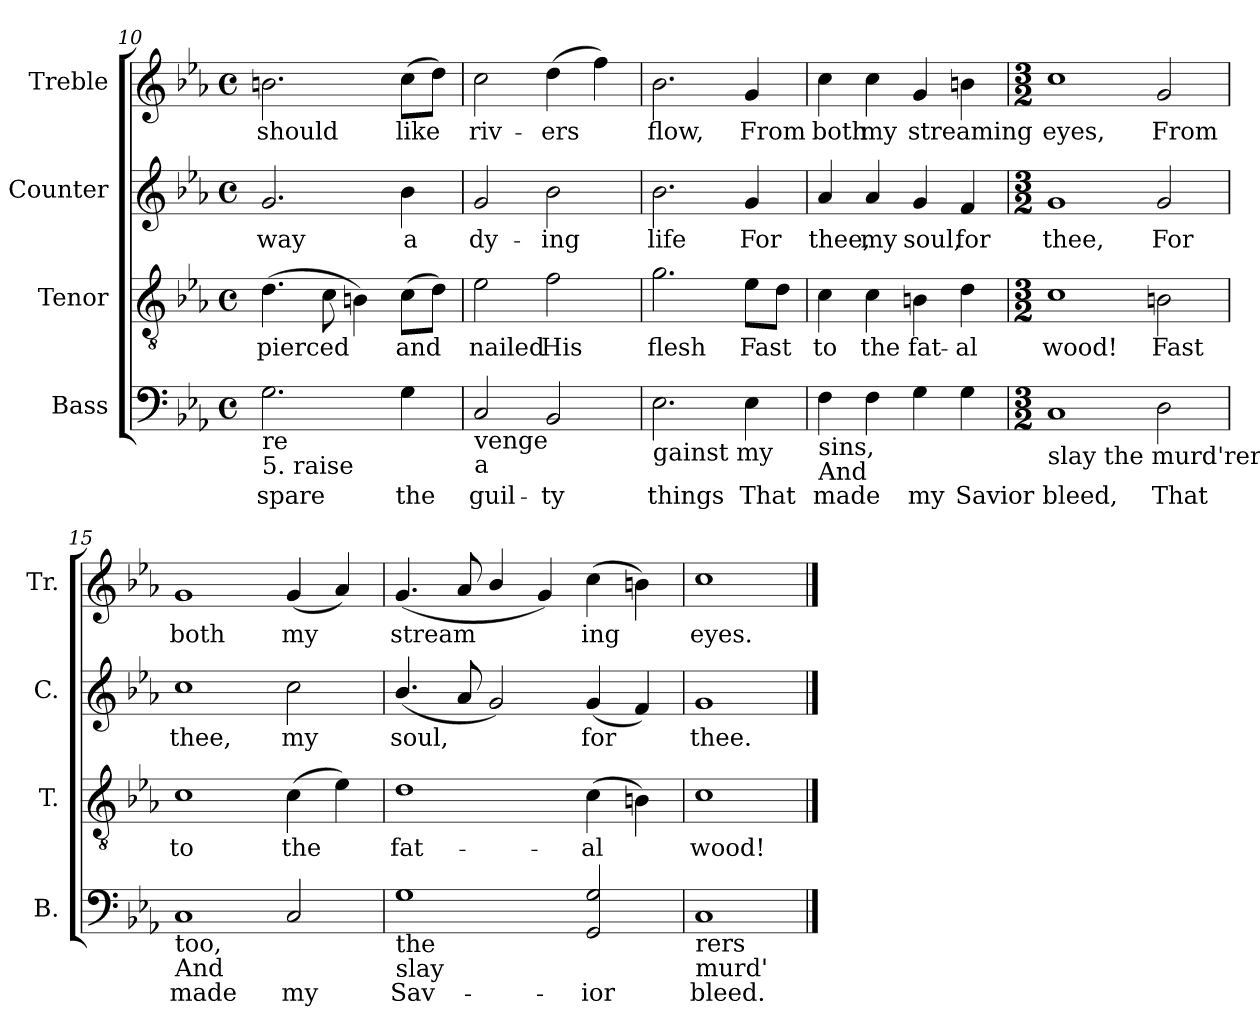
**kern	**text	**kern	**text	**kern	**text	**kern	**text
*part4	*part4	*part3	*part3	*part2	*part2	*part1	*part1
*staff4	*staff4	*staff3	*staff3	*staff2	*staff2	*staff1	*staff1
*I"Bass	*	*I"Tenor	*	*I"Counter	*	*I"Treble	*
*I'B.	*	*I'T.	*	*I'C.	*	*I'Tr.	*
*clefF4	*	*clefGv2	*	*clefG2	*	*clefG2	*
*k[b-e-a-]	*	*k[b-e-a-]	*	*k[b-e-a-]	*	*k[b-e-a-]	*
*E-:	*	*E-:	*	*E-:	*	*E-:	*
*M4/4	*	*M4/4	*	*M4/4	*	*M4/4	*
*met(c)	*	*met(c)	*	*met(c)	*	*met(c)	*
=10	=10	=10	=10	=10	=10	=10	=10
!LO:TX:b:t=re	!	!	!	!	!	!	!
!LO:TX:b:t=5. raise	!	!	!	!	!	!	!
!	!LO:LY:b:rj	!	!LO:LY:b:rj	!	!LO:LY:b:rj	!	!LO:LY:b:rj
2.G\	spare	(>4.d\	pierced	2.g/	-way	2.bn\	should
!	!	!	!LO:LY:b:rj	!	!	!	!
.	.	8c\	.	.	.	.	.
!	!	!	!LO:LY:b:rj	!	!	!	!
.	.	4Bn\)	.	.	.	.	.
!	!LO:LY:b:rj	!	!LO:LY:b:rj	!	!LO:LY:b:rj	!	!LO:LY:b:rj
4G\	the	(>8c\L	and	4b-\	a	(>8cc\L	like
!	!	!	!LO:LY:b:rj	!	!	!	!LO:LY:b:rj
.	.	8d\J)	.	.	.	8dd\J)	.
=11	=11	=11	=11	=11	=11	=11	=11
!LO:TX:b:t=venge	!	!	!	!	!	!	!
!LO:TX:b:t=a	!	!	!	!	!	!	!
!	!LO:LY:b:rj	!	!LO:LY:b:rj	!	!LO:LY:b:rj	!	!LO:LY:b:rj
2C/	guil-	2e-\	nailed	2g/	dy-	2cc\	riv-
!	!LO:LY:b:rj	!	!LO:LY:b:rj	!	!LO:LY:b:rj	!	!LO:LY:b:rj
2BB-/	-ty	2f\	His	2b-\	-ing	(>4dd\	-ers
!	!	!	!	!	!	!	!LO:LY:b:rj
.	.	.	.	.	.	4ff\)	.
=12	=12	=12	=12	=12	=12	=12	=12
!LO:TX:b:t=gainst my	!	!	!	!	!	!	!
!	!LO:LY:b:rj	!	!LO:LY:b:rj	!	!LO:LY:b:rj	!	!LO:LY:b:rj
2.E-\	things	2.g\	flesh	2.b-\	life	2.b-\	flow,
!	!LO:LY:b:rj	!	!LO:LY:b:rj	!	!LO:LY:b:rj	!	!LO:LY:b:rj
4E-\	That	8e-\L	Fast	4g/	For	4g/	From
!	!	!	!LO:LY:b:rj	!	!	!	!
.	.	8d\J	.	.	.	.	.
=13	=13	=13	=13	=13	=13	=13	=13
!LO:TX:b:t=sins,	!	!	!	!	!	!	!
!LO:TX:b:t=And	!	!	!	!	!	!	!
!	!LO:LY:b:rj	!	!LO:LY:b:rj	!	!LO:LY:b:rj	!	!LO:LY:b:rj
4F\	made	4c\	to	4a-/	thee,	4cc\	both
!	!LO:LY:b:rj	!	!LO:LY:b:rj	!	!LO:LY:b:rj	!	!LO:LY:b:rj
4F\	.	4c\	the	4a-/	my	4cc\	my
!	!LO:LY:b:rj	!	!LO:LY:b:rj	!	!LO:LY:b:rj	!	!LO:LY:b:rj
4G\	my	4Bn\	fat-	4g/	soul,	4g/	streaming
!	!LO:LY:b:rj	!	!LO:LY:b:rj	!	!LO:LY:b:rj	!	!LO:LY:b:rj
4G\	Savior	4d\	-al	4f/	for	4bn\	.
=14	=14	=14	=14	=14	=14	=14	=14
*M3/2	*	*M3/2	*	*M3/2	*	*M3/2	*
!LO:TX:b:t=slay the murd'rers	!	!	!	!	!	!	!
!	!LO:LY:b:rj	!	!LO:LY:b:rj	!	!LO:LY:b:rj	!	!LO:LY:b:rj
1C	bleed,	1c	wood!	1g	thee,	1cc	eyes,
!	!LO:LY:b:rj	!	!LO:LY:b:rj	!	!LO:LY:b:rj	!	!LO:LY:b:rj
2D\	That	2Bn\	Fast	2g/	For	2g>/	From
=15	=15	=15	=15	=15	=15	=15	=15
!LO:TX:b:t=too,	!	!	!	!	!	!	!
!LO:TX:b:t=And	!	!	!	!	!	!	!
!	!LO:LY:b:rj	!	!LO:LY:b:rj	!	!LO:LY:b:rj	!	!LO:LY:b:rj
1C	made	1c	to	1cc	thee,	1g	both
!	!LO:LY:b:rj	!	!LO:LY:b:rj	!	!LO:LY:b:rj	!	!LO:LY:b:rj
2C/	my	(>4c\	the	2cc\	my	(<4g/	my
!	!	!	!LO:LY:b:rj	!	!	!	!LO:LY:b:rj
.	.	4e-\)	.	.	.	4a-/)	.
=16	=16	=16	=16	=16	=16	=16	=16
!LO:TX:b:t=the	!	!	!	!	!	!	!
!LO:TX:b:t=slay	!	!	!	!	!	!	!
!	!LO:LY:b:rj	!	!LO:LY:b:rj	!	!LO:LY:b:rj	!	!LO:LY:b:rj
1G	Sav-	1d	fat-	(<4.b-/	soul,	(<4.g/	stream-
!	!	!	!	!	!LO:LY:b:rj	!	!LO:LY:b:rj
.	.	.	.	8a-/	.	8a-/	--
!	!	!	!	!	!LO:LY:b:rj	!	!LO:LY:b:rj
.	.	.	.	2g/)	.	4b-/	--
!	!	!	!	!	!	!	!LO:LY:b:rj
.	.	.	.	.	.	4g/)	--
!	!LO:LY:b:rj	!	!LO:LY:b:rj	!	!LO:LY:b:rj	!	!LO:LY:b:rj
2GG/ 2G/	-ior	(>4c\	-al	(<4g/	for	(>4cc\	-ing
!	!	!	!LO:LY:b:rj	!	!LO:LY:b:rj	!	!LO:LY:b:rj
.	.	4Bn\)	.	4f/)	.	4bn\)	.
=17	=17	=17	=17	=17	=17	=17	=17
!LO:TX:b:t=rers	!	!	!	!	!	!	!
!LO:TX:b:t=murd'	!	!	!	!	!	!	!
!	!LO:LY:b:rj	!	!LO:LY:b:rj	!	!LO:LY:b:rj	!	!LO:LY:b:rj
1C	bleed.	1c	wood!	1g	thee.	1cc	eyes.
==	==	==	==	==	==	==	==
*-	*-	*-	*-	*-	*-	*-	*-
